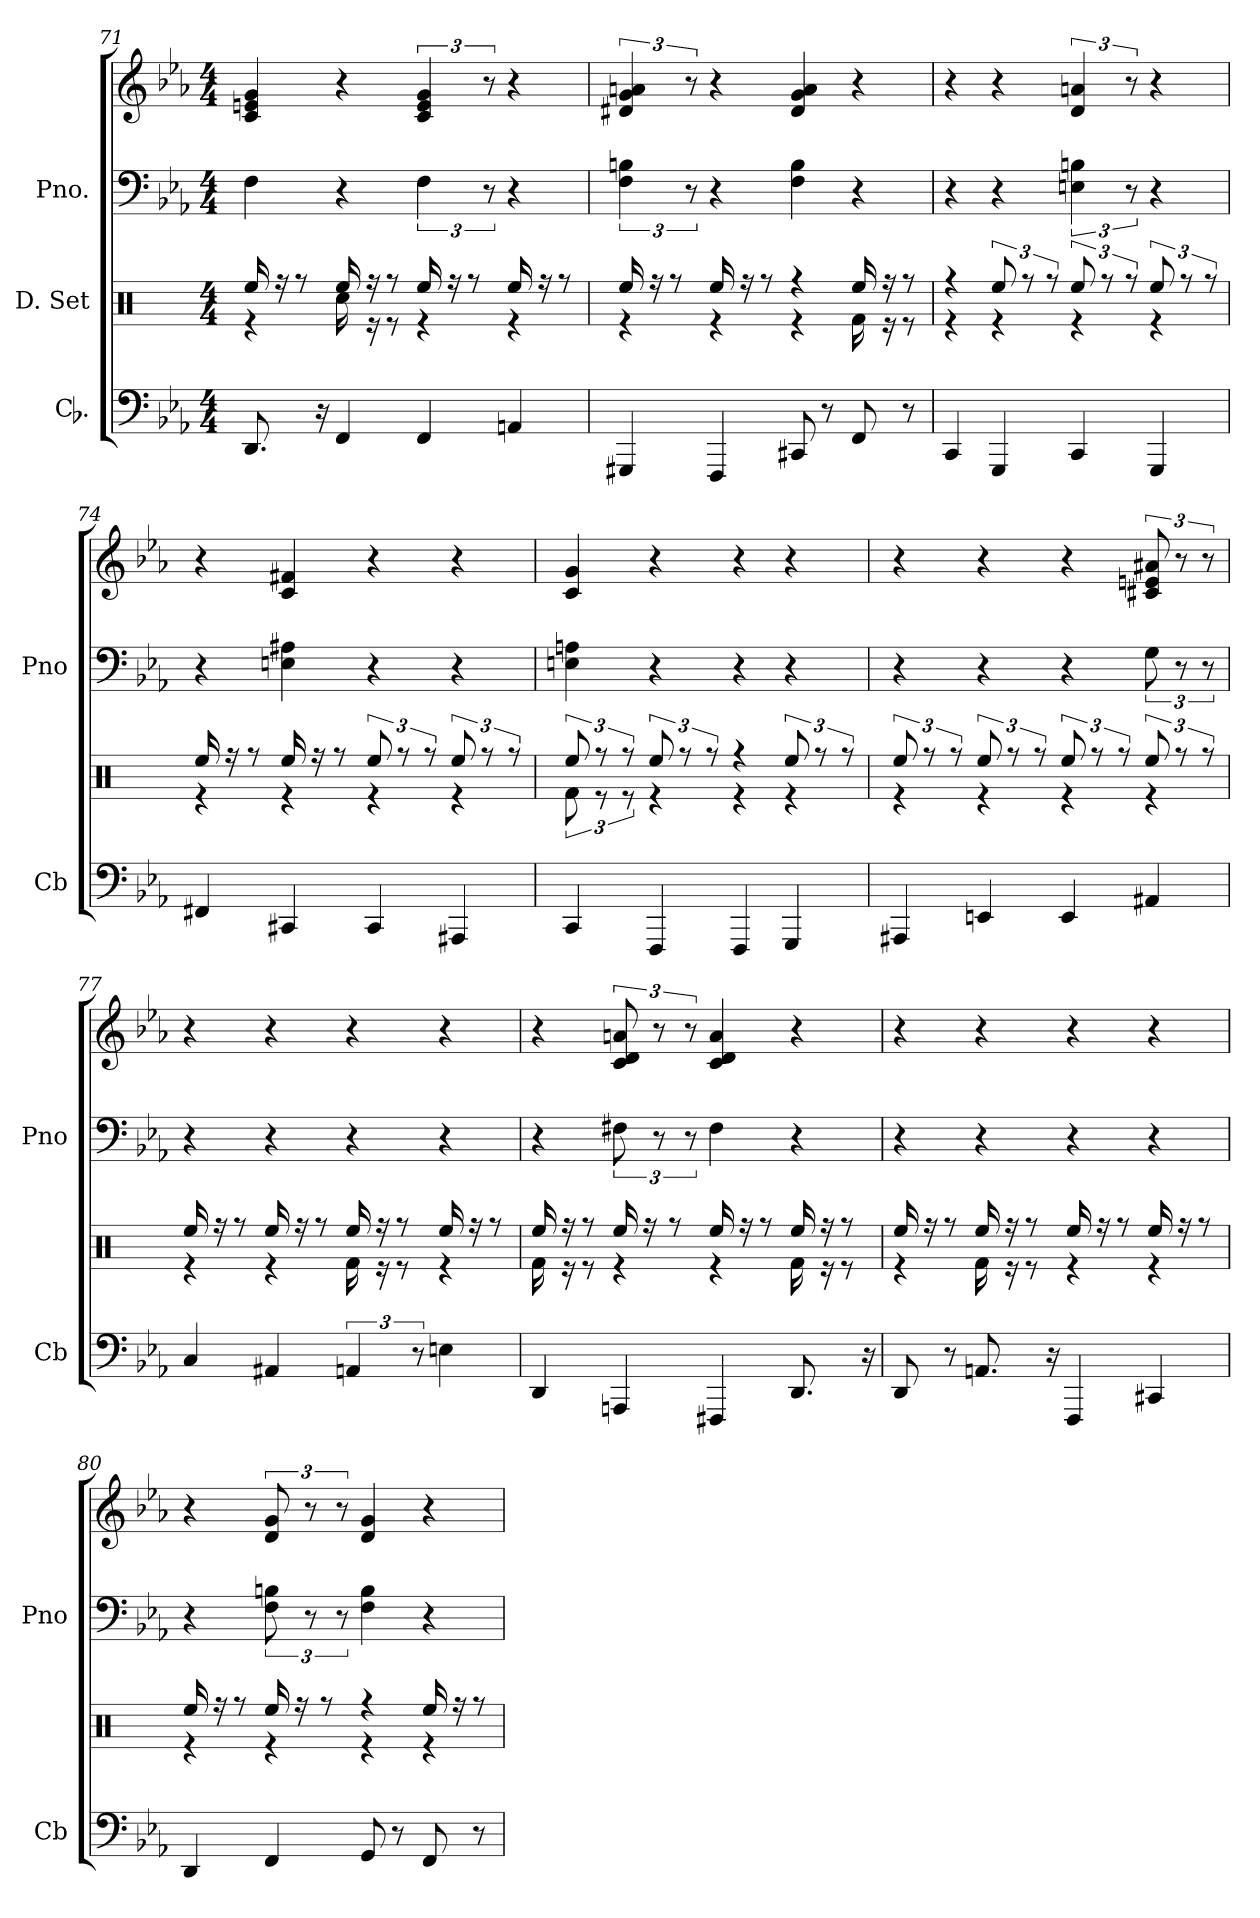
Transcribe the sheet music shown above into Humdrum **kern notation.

**kern	**kern	**kern	**kern
*part3	*part2	*part1	*part1
*staff4	*staff3	*staff2	*staff1
*I"Cb.	*I"D. Set	*I"Pno.	*
*I'Cb	*	*I'Pno	*
*clefF4	*clefX	*clefF4	*clefG2
*k[b-e-a-]	*k[]	*k[b-e-a-]	*k[b-e-a-]
*M4/4	*M4/4	*M4/4	*M4/4
=71	=71	=71	=71
*	*^	*	*
8.DD	4re	16Ree/	4F	4c 4en 4g
.	.	16rff	.	.
.	.	8rff	.	.
16r	.	.	.	.
4FF	16Rcc\	16Ree/	4r	4r
.	16re	16rff	.	.
.	8re	8rff	.	.
4FF	4re	16Ree/	6F	6c 6e 6g
.	.	16rff	.	.
.	.	8rff	.	.
.	.	.	12r	12r
4AAn	4re	16Ree/	4r	4r
.	.	16rff	.	.
.	.	8rff	.	.
=72	=72	=72	=72	=72
4GGG#X	4re	16Ree/	6F 6Bn	6d#X 6g 6an
.	.	16rff	.	.
.	.	8rff	.	.
.	.	.	12r	12r
4FFF	4re	16Ree/	4r	4r
.	.	16rff	.	.
.	.	8rff	.	.
8CC#X	4re	4rff	4F 4B	4d# 4g 4a
8r	.	.	.	.
8FF	16Rf\	16Ree/	4r	4r
.	16re	16rff	.	.
8r	8re	8rff	.	.
=73	=73	=73	=73	=73
4CC	4re	4rff	4r	4r
4GGG	4re	12Ree/	4r	4r
.	.	12rff	.	.
.	.	12rff	.	.
4CC	4re	12Ree/	6En 6Bn	6d 6an
.	.	12rff	.	.
.	.	12rff	12r	12r
4GGG	4re	12Ree/	4r	4r
.	.	12rff	.	.
.	.	12rff	.	.
=74	=74	=74	=74	=74
4FF#X	4re	16Ree/	4r	4r
.	.	16rff	.	.
.	.	8rff	.	.
4CC#X	4re	16Ree/	4En 4A#X	4c 4f#X
.	.	16rff	.	.
.	.	8rff	.	.
4CC#	4re	12Ree/	4r	4r
.	.	12rff	.	.
.	.	12rff	.	.
4AAA#X	4re	12Ree/	4r	4r
.	.	12rff	.	.
.	.	12rff	.	.
=75	=75	=75	=75	=75
4CC	12Rf\	12Ree/	4En 4An	4c 4g
.	12re	12rff	.	.
.	12re	12rff	.	.
4FFF	4re	12Ree/	4r	4r
.	.	12rff	.	.
.	.	12rff	.	.
4FFF	4re	4rff	4r	4r
4GGG	4re	12Ree/	4r	4r
.	.	12rff	.	.
.	.	12rff	.	.
=76	=76	=76	=76	=76
4AAA#X	4re	12Ree/	4r	4r
.	.	12rff	.	.
.	.	12rff	.	.
4EEn	4re	12Ree/	4r	4r
.	.	12rff	.	.
.	.	12rff	.	.
4EE	4re	12Ree/	4r	4r
.	.	12rff	.	.
.	.	12rff	.	.
4AA#X	4re	12Ree/	12G	12c#X 12en 12a#X
.	.	12rff	12r	12r
.	.	12rff	12r	12r
=77	=77	=77	=77	=77
4C	4re	16Ree/	4r	4r
.	.	16rff	.	.
.	.	8rff	.	.
4AA#X	4re	16Ree/	4r	4r
.	.	16rff	.	.
.	.	8rff	.	.
6AAn	16Rf\	16Ree/	4r	4r
.	16re	16rff	.	.
.	8re	8rff	.	.
12r	.	.	.	.
4En	4re	16Ree/	4r	4r
.	.	16rff	.	.
.	.	8rff	.	.
=78	=78	=78	=78	=78
4DD	16Rf\	16Ree/	4r	4r
.	16re	16rff	.	.
.	8re	8rff	.	.
4AAAn	4re	16Ree/	12F#X	12c 12d 12an
.	.	16rff	.	.
.	.	.	12r	12r
.	.	8rff	.	.
.	.	.	12r	12r
4FFF#X	4re	16Ree/	4F#	4c 4d 4a
.	.	16rff	.	.
.	.	8rff	.	.
8.DD	16Rf\	16Ree/	4r	4r
.	16re	16rff	.	.
.	8re	8rff	.	.
16r	.	.	.	.
=79	=79	=79	=79	=79
8DD	4re	16Ree/	4r	4r
.	.	16rff	.	.
8r	.	8rff	.	.
8.AAn	16Rf\	16Ree/	4r	4r
.	16re	16rff	.	.
.	8re	8rff	.	.
16r	.	.	.	.
4FFF	4re	16Ree/	4r	4r
.	.	16rff	.	.
.	.	8rff	.	.
4CC#X	4re	16Ree/	4r	4r
.	.	16rff	.	.
.	.	8rff	.	.
=80	=80	=80	=80	=80
4DD	4re	16Ree/	4r	4r
.	.	16rff	.	.
.	.	8rff	.	.
4FF	4re	16Ree/	12F 12Bn	12d 12g
.	.	16rff	.	.
.	.	.	12r	12r
.	.	8rff	.	.
.	.	.	12r	12r
8GG	4re	4rff	4F 4B	4d 4g
8r	.	.	.	.
8FF	4re	16Ree/	4r	4r
.	.	16rff	.	.
8r	.	8rff	.	.
*	*v	*v	*	*
=	=	=	=
*-	*-	*-	*-
